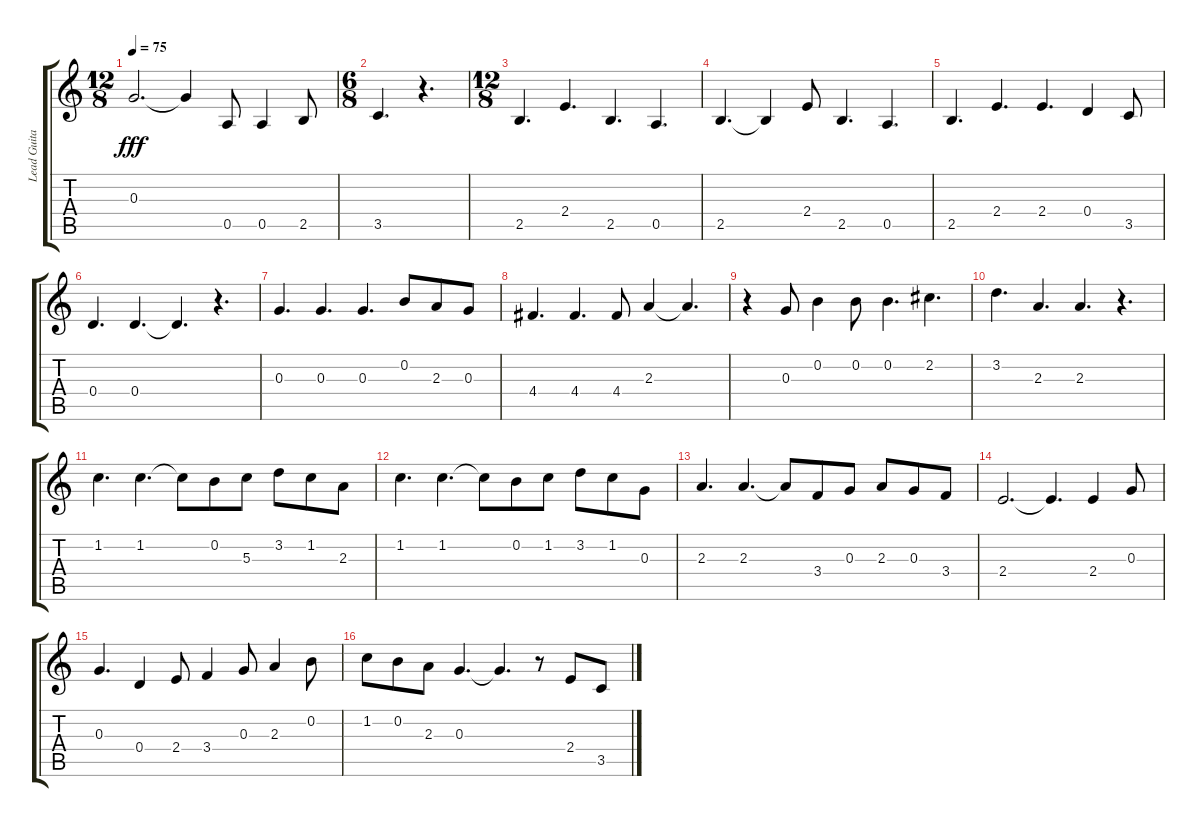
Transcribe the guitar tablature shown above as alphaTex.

\track ("Lead Guitar" "Lead Guita") {instrument acousticguitarnylon}
\staff {score tabs}
\tuning (E4 B3 G3 D3 A2 E2) {hide}
\ts (12 8)
\tempo 75
\clef g2
\ks c
0.3.2{d dy fff} 0.3{t}.4 0.5.8 0.5.4 2.5.8 |
\ts (6 8)
3.5.4{d} r.4{d} |
\ts (12 8)
2.5.4{d} 2.4.4{d} 2.5.4{d} 0.5.4{d} |
2.5.4{d} 2.5{t}.4 2.4.8{beam Up} 2.5.4{d} 0.5.4{d} |
2.5.4{d} 2.4.4{d} 2.4.4{d} 0.4.4 3.5.8 |
0.4.4{d} 0.4.4{d} 0.4{t}.4{d} r.4{d} |
0.3.4{d} 0.3.4{d} 0.3.4{d} 0.2.8 2.3.8 0.3.8 |
4.4.4{d} 4.4.4{d} 4.4.8 2.3.4 2.3{t}.4{d} |
r.4 0.3.8 0.2.4 0.2.8 0.2.4{d} 2.2.4{d} |
3.2.4{d} 2.3.4{d} 2.3.4{d} r.4{d} |
1.2.4{d} 1.2.4{d} 1.2{t}.8 0.2.8 5.3.8 3.2.8 1.2.8 2.3.8 |
1.2.4{d} 1.2.4{d} 1.2{t}.8 0.2.8 1.2.8 3.2.8 1.2.8 0.3.8 |
2.3.4{d} 2.3.4{d} 2.3{t}.8 3.4.8 0.3.8 2.3.8 0.3.8 3.4.8 |
2.4.2{d} 2.4{t}.4{d} 2.4.4 0.3.8 |
0.3.4{d} 0.4.4 2.4.8 3.4.4 0.3.8 2.3.4 0.2.8 |
1.2.8 0.2.8 2.3.8 0.3.4{d} 0.3{t}.4{d} r.8 2.4.8 3.5.8
